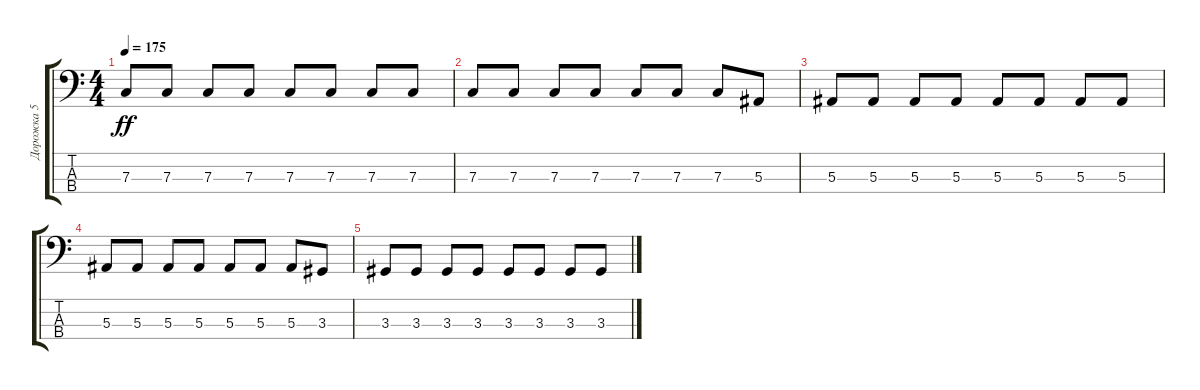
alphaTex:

\track ("Дорожка 5" "Дорожка 5") {instrument electricbassfinger}
\staff {score tabs}
\tuning (Eb2 Bb1 F1 C1) {hide}
\ts (4 4)
\tempo 175
\clef f4
\ks c
7.3.8{dy ff} 7.3.8 7.3.8 7.3.8 7.3.8 7.3.8 7.3.8 7.3.8 |
7.3.8 7.3.8 7.3.8 7.3.8 7.3.8 7.3.8 7.3.8 5.3.8 |
5.3.8 5.3.8 5.3.8 5.3.8 5.3.8 5.3.8 5.3.8 5.3.8 |
5.3.8 5.3.8 5.3.8 5.3.8 5.3.8 5.3.8 5.3.8 3.3.8 |
3.3.8 3.3.8 3.3.8 3.3.8 3.3.8 3.3.8 3.3.8 3.3.8
